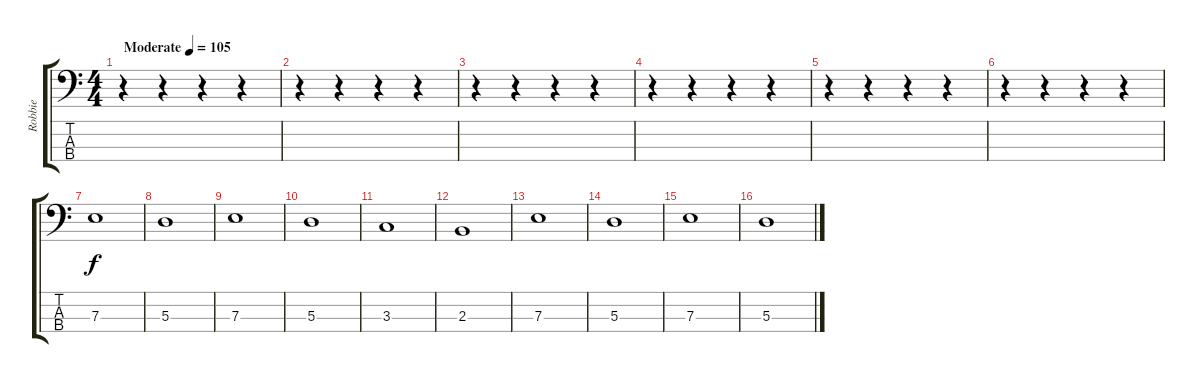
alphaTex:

\track ("Robbie" "Robbie") {instrument electricbassfinger}
\staff {score tabs}
\tuning (G2 D2 A1 D1) {hide}
\ts (4 4)
\tempo (105 "Moderate")
\clef f4
\ks c
r.4{dy f instrument electricbassfinger} r.4 r.4 r.4 |
r.4 r.4 r.4 r.4 |
r.4 r.4 r.4 r.4 |
r.4 r.4 r.4 r.4 |
r.4 r.4 r.4 r.4 |
r.4 r.4 r.4 r.4 |
7.3.1 |
5.3.1 |
7.3.1 |
5.3.1 |
3.3.1 |
2.3.1 |
7.3.1 |
5.3.1 |
7.3.1 |
5.3.1
